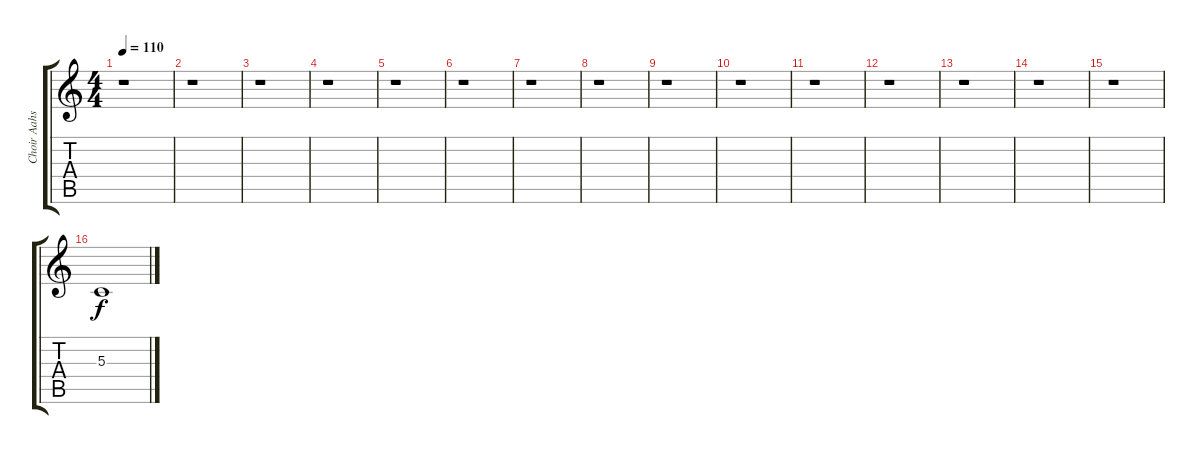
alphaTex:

\track ("Choir Aahs" "Choir Aahs") {instrument choiraahs}
\staff {score tabs}
\tuning (E4 B3 G3 D3 A2 E2) {hide}
\ts (4 4)
\tempo 110
\clef g2
\ks c
r.1{dy f} |
r.1 |
r.1 |
r.1 |
r.1 |
r.1 |
r.1 |
r.1 |
r.1 |
r.1 |
r.1 |
r.1 |
r.1 |
r.1 |
r.1 |
5.3.1
